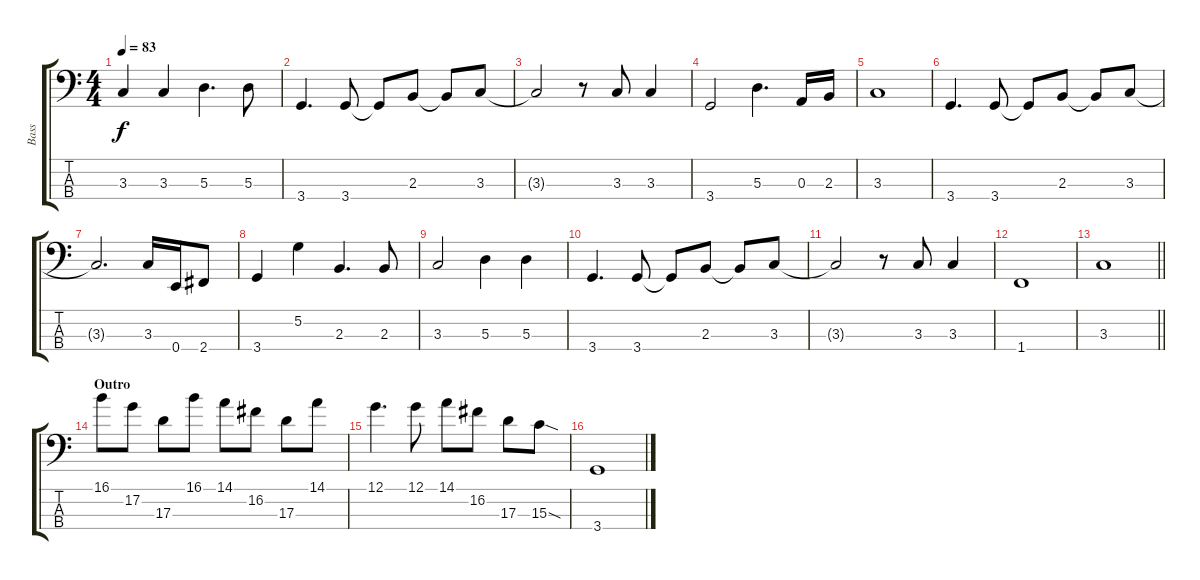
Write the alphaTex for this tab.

\track ("Bass" "Bass") {instrument electricbassfinger}
\staff {score tabs}
\tuning (G2 D2 A1 E1) {hide}
\ts (4 4)
\tempo 83
\clef f4
\ks c
3.3.4{dy f} 3.3.4 5.3.4{d} 5.3.8 |
3.4.4{d} 3.4.8 3.4{t}.8 2.3.8 2.3{t}.8 3.3.8 |
3.3{t}.2 r.8 3.3.8 3.3.4 |
3.4.2 5.3.4{d} 0.3.16 2.3.16 |
3.3.1 |
3.4.4{d} 3.4.8 3.4{t}.8 2.3.8 2.3{t}.8 3.3.8 |
3.3{t}.2{d} 3.3.16 0.4.16 2.4.8 |
3.4.4 5.2.4 2.3.4{d} 2.3.8 |
3.3.2 5.3.4 5.3.4 |
3.4.4{d} 3.4.8 3.4{t}.8 2.3.8 2.3{t}.8 3.3.8 |
3.3{t}.2 r.8 3.3.8 3.3.4 |
1.4.1 |
\barLineRight lightlight
3.3.1 |
\section ("" "Outro")
16.1.8 17.2.8 17.3.8 16.1.8 14.1.8 16.2.8 17.3.8 14.1.8 |
12.1.4{d} 12.1.8 14.1.8 16.2.8 17.3.8 15.3{sod}.8 |
3.4.1
